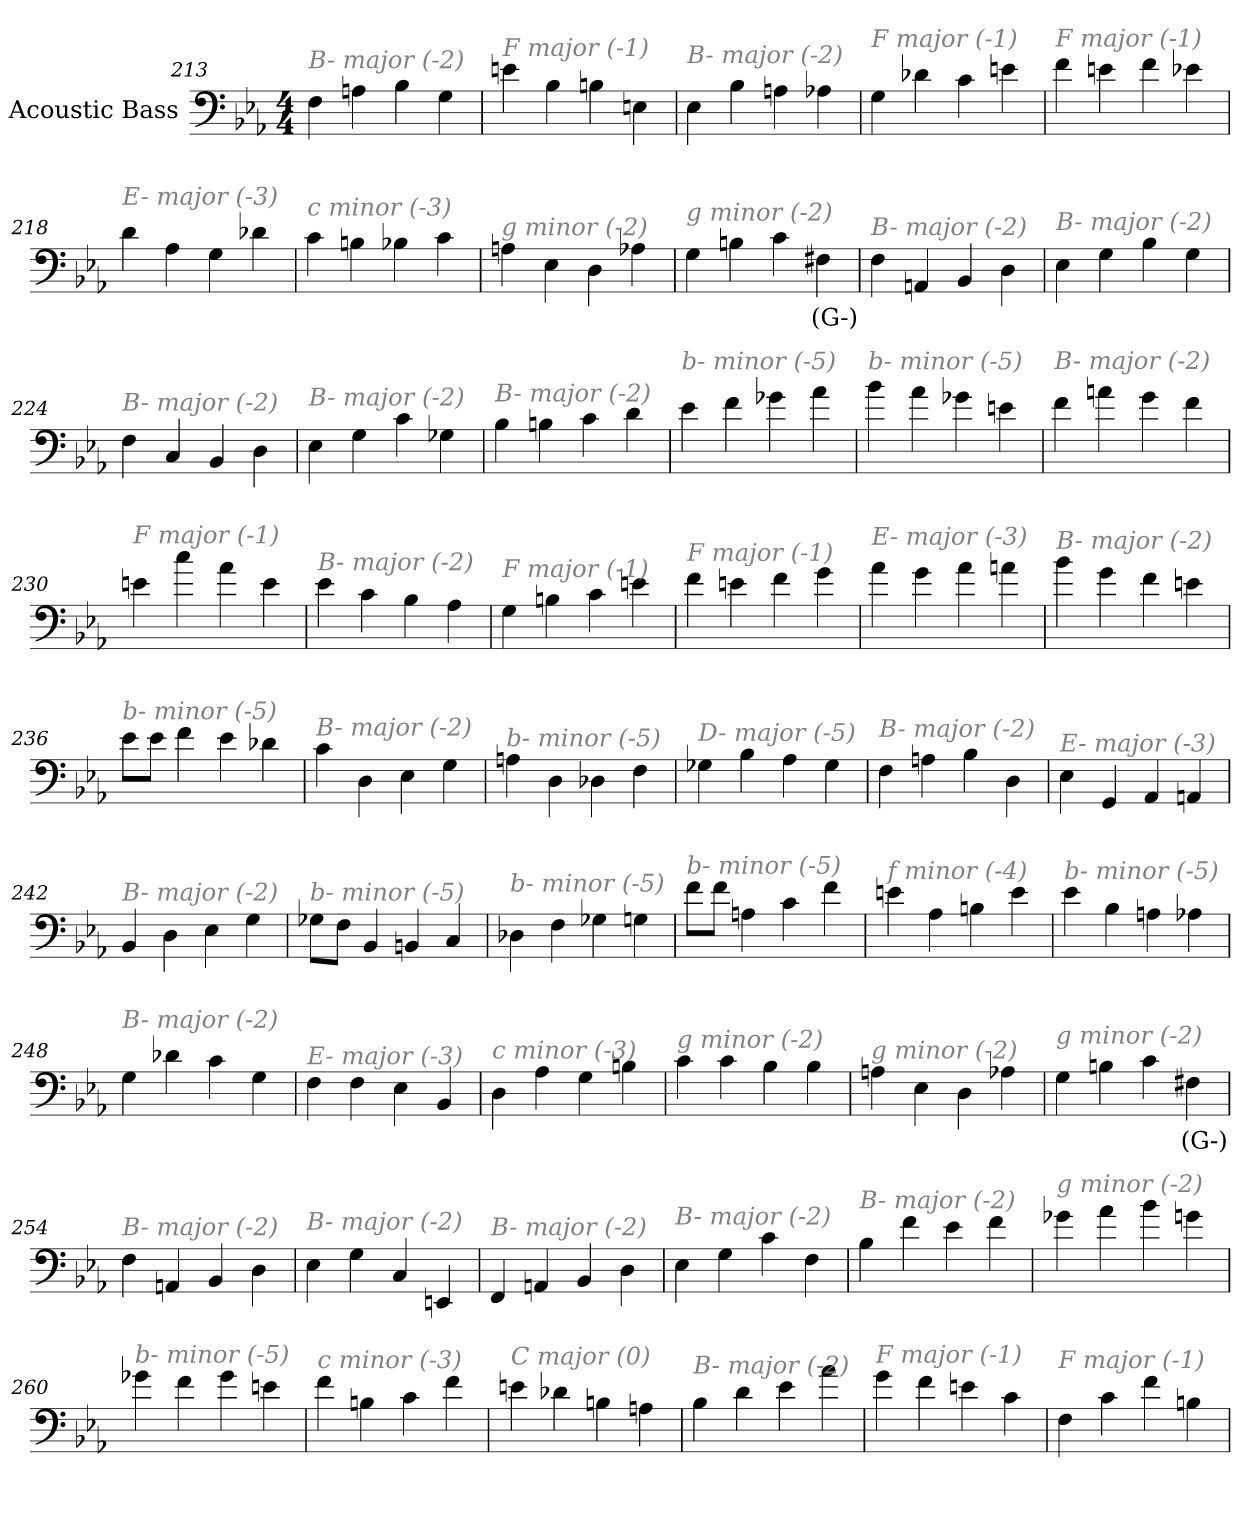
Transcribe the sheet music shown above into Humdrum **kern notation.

**kern	**text
*part1	*part1
*staff1	*staff1
*I"Acoustic Bass	*
*clefF4	*
*ITrd7c12	*
*k[b-e-a-]	*
*E-:	*
*M4/4	*
=213	=213
!LO:TX:i:color=#808080:t=B- major (-2)	!
4FF	.
4AAn	.
4BB-	.
4GG	.
=214	=214
!LO:TX:i:color=#808080:t=F major (-1)	!
4En	.
4BB-	.
4BBn	.
4EEn	.
=215	=215
!LO:TX:i:color=#808080:t=B- major (-2)	!
4EE-	.
4BB-	.
4AAn	.
4AA-X	.
=216	=216
!LO:TX:i:color=#808080:t=F major (-1)	!
4GG	.
4D-X	.
4C	.
4En	.
=217	=217
!LO:TX:i:color=#808080:t=F major (-1)	!
4F	.
4En	.
4F	.
4E-X	.
=218	=218
!LO:TX:i:color=#808080:t=E- major (-3)	!
4D	.
4AA-	.
4GG	.
4D-X	.
=219	=219
!LO:TX:i:color=#808080:t=c minor (-3)	!
4C	.
4BBn	.
4BB-X	.
4C	.
=220	=220
!LO:TX:i:color=#808080:t=g minor (-2)	!
4AAn	.
4EE-	.
4DD	.
4AA-X	.
=221	=221
!LO:TX:i:color=#808080:t=g minor (-2)	!
4GG	.
4BBn	.
4C	.
4FF#Xi	(G-)
=222	=222
!LO:TX:i:color=#808080:t=B- major (-2)	!
4FF	.
4AAAn	.
4BBB-	.
4DD	.
=223	=223
!LO:TX:i:color=#808080:t=B- major (-2)	!
4EE-	.
4GG	.
4BB-	.
4GG	.
=224	=224
!LO:TX:i:color=#808080:t=B- major (-2)	!
4FF	.
4CC	.
4BBB-	.
4DD	.
=225	=225
!LO:TX:i:color=#808080:t=B- major (-2)	!
4EE-	.
4GG	.
4C	.
4GG-X	.
=226	=226
!LO:TX:i:color=#808080:t=B- major (-2)	!
4BB-	.
4BBn	.
4C	.
4D	.
=227	=227
!LO:TX:i:color=#808080:t=b- minor (-5)	!
4E-	.
4F	.
4G-X	.
4A-	.
=228	=228
!LO:TX:i:color=#808080:t=b- minor (-5)	!
4B-	.
4A-	.
4G-X	.
4En	.
=229	=229
!LO:TX:i:color=#808080:t=B- major (-2)	!
4F	.
4An	.
4G	.
4F	.
=230	=230
!LO:TX:i:color=#808080:t=F major (-1)	!
4En	.
4c	.
4A-	.
4E	.
=231	=231
!LO:TX:i:color=#808080:t=B- major (-2)	!
4E-	.
4C	.
4BB-	.
4AA-	.
=232	=232
!LO:TX:i:color=#808080:t=F major (-1)	!
4GG	.
4BBn	.
4C	.
4En	.
=233	=233
!LO:TX:i:color=#808080:t=F major (-1)	!
4F	.
4En	.
4F	.
4G	.
=234	=234
!LO:TX:i:color=#808080:t=E- major (-3)	!
4A-	.
4G	.
4A-	.
4An	.
=235	=235
!LO:TX:i:color=#808080:t=B- major (-2)	!
4B-	.
4G	.
4F	.
4En	.
=236	=236
!LO:TX:i:color=#808080:t=b- minor (-5)	!
8E-L	.
8E-J	.
4F	.
4E-	.
4D-X	.
=237	=237
!LO:TX:i:color=#808080:t=B- major (-2)	!
4C	.
4DD	.
4EE-	.
4GG	.
=238	=238
!LO:TX:i:color=#808080:t=b- minor (-5)	!
4AAn	.
4DD	.
4DD-X	.
4FF	.
=239	=239
!LO:TX:i:color=#808080:t=D- major (-5)	!
4GG-X	.
4BB-	.
4AA-	.
4GG-	.
=240	=240
!LO:TX:i:color=#808080:t=B- major (-2)	!
4FF	.
4AAn	.
4BB-	.
4DD	.
=241	=241
!LO:TX:i:color=#808080:t=E- major (-3)	!
4EE-	.
4GGG	.
4AAA-	.
4AAAn	.
=242	=242
!LO:TX:i:color=#808080:t=B- major (-2)	!
4BBB-	.
4DD	.
4EE-	.
4GG	.
=243	=243
!LO:TX:i:color=#808080:t=b- minor (-5)	!
8GG-XL	.
8FFJ	.
4BBB-	.
4BBBn	.
4CC	.
=244	=244
!LO:TX:i:color=#808080:t=b- minor (-5)	!
4DD-X	.
4FF	.
4GG-X	.
4GGn	.
=245	=245
!LO:TX:i:color=#808080:t=b- minor (-5)	!
8FL	.
8FJ	.
4AAn	.
4C	.
4F	.
=246	=246
!LO:TX:i:color=#808080:t=f minor (-4)	!
4En	.
4AA-	.
4BBn	.
4E	.
=247	=247
!LO:TX:i:color=#808080:t=b- minor (-5)	!
4E-	.
4BB-	.
4AAn	.
4AA-X	.
=248	=248
!LO:TX:i:color=#808080:t=B- major (-2)	!
4GG	.
4D-X	.
4C	.
4GG	.
=249	=249
!LO:TX:i:color=#808080:t=E- major (-3)	!
4FF	.
4FF	.
4EE-	.
4BBB-	.
=250	=250
!LO:TX:i:color=#808080:t=c minor (-3)	!
4DD	.
4AA-	.
4GG	.
4BBn	.
=251	=251
!LO:TX:i:color=#808080:t=g minor (-2)	!
4C	.
4C	.
4BB-	.
4BB-	.
=252	=252
!LO:TX:i:color=#808080:t=g minor (-2)	!
4AAn	.
4EE-	.
4DD	.
4AA-X	.
=253	=253
!LO:TX:i:color=#808080:t=g minor (-2)	!
4GG	.
4BBn	.
4C	.
4FF#Xi	(G-)
=254	=254
!LO:TX:i:color=#808080:t=B- major (-2)	!
4FF	.
4AAAn	.
4BBB-	.
4DD	.
=255	=255
!LO:TX:i:color=#808080:t=B- major (-2)	!
4EE-	.
4GG	.
4CC	.
4EEEn	.
=256	=256
!LO:TX:i:color=#808080:t=B- major (-2)	!
4FFF	.
4AAAn	.
4BBB-	.
4DD	.
=257	=257
!LO:TX:i:color=#808080:t=B- major (-2)	!
4EE-	.
4GG	.
4C	.
4FF	.
=258	=258
!LO:TX:i:color=#808080:t=B- major (-2)	!
4BB-	.
4F	.
4E-	.
4F	.
=259	=259
!LO:TX:i:color=#808080:t=g minor (-2)	!
4G-Xj	.
4A-	.
4B-	.
4Gn	.
=260	=260
!LO:TX:i:color=#808080:t=b- minor (-5)	!
4G-X	.
4F	.
4G-	.
4En	.
=261	=261
!LO:TX:i:color=#808080:t=c minor (-3)	!
4F	.
4BBn	.
4C	.
4F	.
=262	=262
!LO:TX:i:color=#808080:t=C major (0)	!
4En	.
4D-X	.
4BBn	.
4AAn	.
=263	=263
!LO:TX:i:color=#808080:t=B- major (-2)	!
4BB-	.
4D	.
4E-	.
4A-	.
=264	=264
!LO:TX:i:color=#808080:t=F major (-1)	!
4G	.
4F	.
4En	.
4C	.
=265	=265
!LO:TX:i:color=#808080:t=F major (-1)	!
4FF	.
4C	.
4F	.
4BBn	.
=	=
*-	*-
